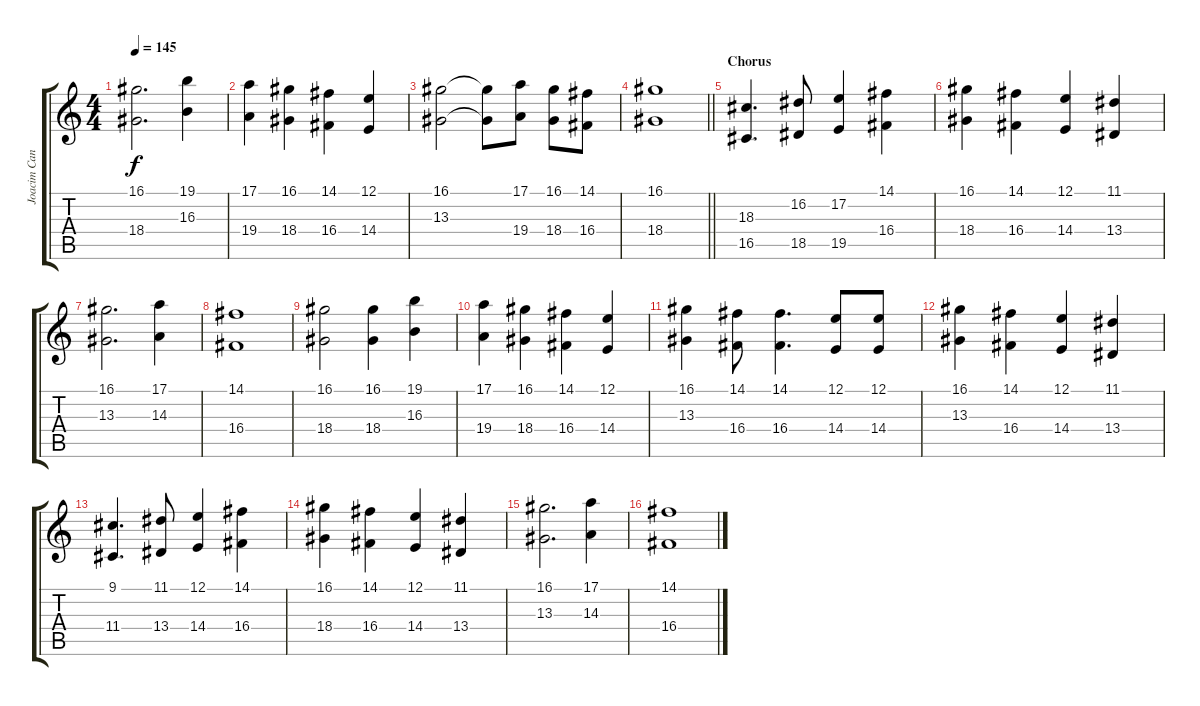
\track ("Joacim Cans (Voice)" "Joacim Can") {instrument lead1square}
\staff {score tabs}
\tuning (E4 B3 G3 D3 A2 E2) {hide}
\ts (4 4)
\tempo 145
\clef g2
\ks c
(16.1 18.4).2{d dy f} (19.1 16.3).4 |
(17.1 19.4).4 (16.1 18.4).4 (14.1 16.4).4 (12.1 14.4).4 |
(16.1 13.3).2 (16.1{t} 13.3{t}).8 (17.1 19.4).8 (16.1 18.4).8 (14.1 16.4).8 |
\barLineRight lightlight
(16.1 18.4).1 |
\section ("" "Chorus")
(18.3 16.5).4{d} (16.2 18.5).8 (17.2 19.5).4 (14.1 16.4).4 |
(16.1 18.4).4 (14.1 16.4).4 (12.1 14.4).4 (11.1 13.4).4 |
(16.1 13.3).2{d} (17.1 14.3).4 |
(14.1 16.4).1 |
(16.1 18.4).2 (16.1 18.4).4 (19.1 16.3).4 |
(17.1 19.4).4 (16.1 18.4).4 (14.1 16.4).4 (12.1 14.4).4 |
(16.1 13.3).4 (14.1 16.4).8 (14.1 16.4).4{d} (12.1 14.4).8 (12.1 14.4).8 |
(16.1 13.3).4 (14.1 16.4).4 (12.1 14.4).4 (11.1 13.4).4 |
(9.1 11.4).4{d} (11.1 13.4).8 (12.1 14.4).4 (14.1 16.4).4 |
(16.1 18.4).4 (14.1 16.4).4 (12.1 14.4).4 (11.1 13.4).4 |
(16.1 13.3).2{d} (17.1 14.3).4 |
(14.1 16.4).1
